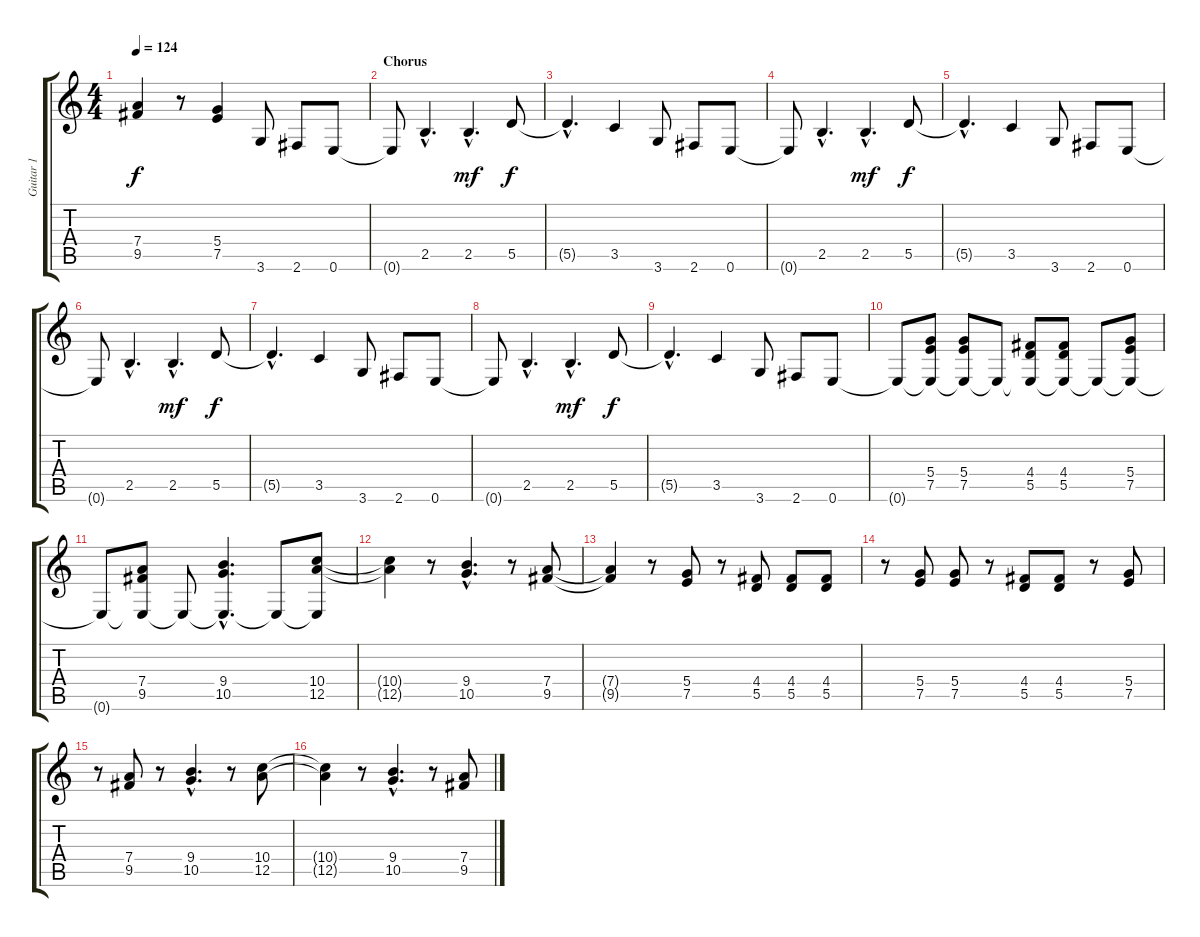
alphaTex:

\track ("Guitar 1" "Guitar 1") {instrument overdrivenguitar}
\staff {score tabs}
\tuning (E4 B3 G3 D3 A2 E2) {hide}
\ts (4 4)
\tempo 124
\clef g2
\ks c
(7.4{t} 9.5{t}).4{dy f} r.8 (5.4 7.5).4 3.6.8 2.6.8 0.6.8{volume 14} |
\section ("" "Chorus")
0.6{t}.8 2.5{hac}.4{d} 2.5{hac}.4{d dy mf} 5.5.8{dy f} |
5.5{hac t}.4{d} 3.5.4 3.6.8 2.6.8 0.6.8 |
0.6{t}.8 2.5{hac}.4{d} 2.5{hac}.4{d dy mf} 5.5.8{dy f} |
5.5{hac t}.4{d} 3.5.4 3.6.8 2.6.8 0.6.8 |
0.6{t}.8 2.5{hac}.4{d} 2.5{hac}.4{d dy mf} 5.5.8{dy f} |
5.5{hac t}.4{d} 3.5.4 3.6.8 2.6.8 0.6.8 |
0.6{t}.8 2.5{hac}.4{d} 2.5{hac}.4{d dy mf} 5.5.8{dy f} |
5.5{hac t}.4{d} 3.5.4 3.6.8 2.6.8 0.6.8 |
0.6{t}.8 (5.4 7.5 0.6{t}).8{volume 12} (5.4 7.5 0.6{t}).8 0.6{t}.8 (4.4 5.5 0.6{t}).8 (4.4 5.5 0.6{t}).8 0.6{t}.8 (5.4 7.5 0.6{t}).8 |
0.6{t}.8 (7.4 9.5 0.6{t}).8 0.6{t}.8 (9.4{hac} 10.5{hac} 0.6{hac t}).4{d} 0.6{t}.8 (10.4 12.5 0.6{t}).8 |
(10.4{t} 12.5{t}).4 r.8 (9.4{hac} 10.5{hac}).4{d} r.8 (7.4 9.5).8 |
(7.4{t} 9.5{t}).4 r.8 (5.4 7.5).8 r.8 (4.4 5.5).8 (4.4 5.5).8 (4.4 5.5).8 |
r.8 (5.4 7.5).8 (5.4 7.5).8 r.8 (4.4 5.5).8 (4.4 5.5).8 r.8 (5.4 7.5).8 |
r.8 (7.4 9.5).8 r.8 (9.4{hac} 10.5{hac}).4{d} r.8 (10.4 12.5).8 |
(10.4{t} 12.5{t}).4 r.8 (9.4{hac} 10.5{hac}).4{d} r.8 (7.4 9.5).8
